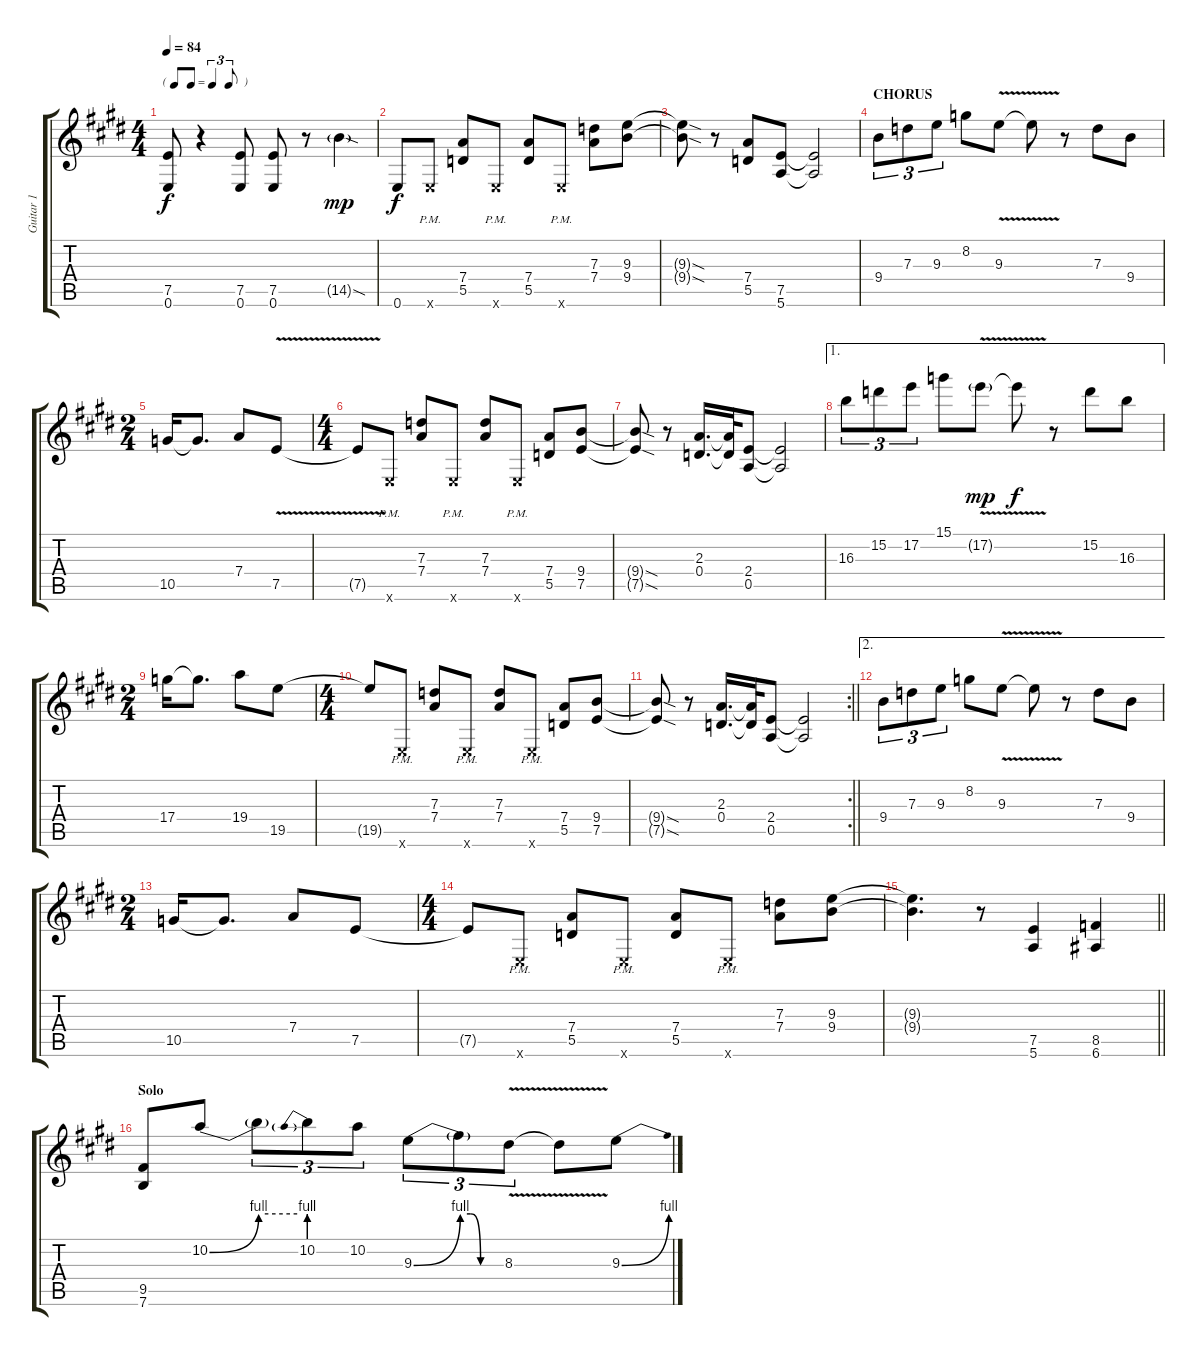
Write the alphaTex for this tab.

\track ("Guitar 1" "Guitar 1") {instrument electricguitarclean}
\staff {score tabs}
\tuning (E4 B3 G3 D3 A2 E2) {hide}
\ts (4 4)
\tf triplet8th
\tempo 84
\clef g2
\ks e
(7.5 0.6).8{dy f} r.4 (7.5 0.6).8 (7.5 0.6).8 r.8 14.5{sod g}.4{dy mp} |
0.6.8{dy f} 0.6{pm x}.8 (7.4 5.5).8 0.6{pm x}.8 (7.4 5.5).8 0.6{pm x}.8 (7.3 7.4).8 (9.3 9.4).8 |
(9.3{sod t} 9.4{sod t}).8 r.8 (7.4 5.5).8 (7.5 5.6).8 (7.5{t} 5.6{t}).2 |
\section ("" "CHORUS")
9.4.8{tu (3 2)} 7.3.8{tu (3 2)} 9.3.8{tu (3 2)} 8.2.8 9.3{v}.8 9.3{v t}.8 r.8 7.3.8 9.4.8 |
\ts (2 4)
10.5.16 10.5{t}.8{d} 7.4.8 7.5{v}.8 |
\ts (4 4)
7.5{t}.8 0.6{pm x}.8 (7.3 7.4).8 0.6{pm x}.8 (7.3 7.4).8 0.6{pm x}.8 (7.4 5.5).8 (9.4 7.5).8 |
(9.4{sod t} 7.5{sod t}).8 r.8 (2.3 0.4).16{d} (2.3{t} 0.4{t}).32 (2.4 0.5).8 (2.4{t} 0.5{t}).2 |
\ae 1
16.3.8{tu (3 2)} 15.2.8{tu (3 2)} 17.2.8{tu (3 2)} 15.1.8 17.2{v g}.8{dy mp} 17.2{v t}.8{dy f} r.8 15.2.8 16.3.8 |
\ts (2 4)
17.4.16 17.4{t}.8{d} 19.4.8 19.5.8 |
\ts (4 4)
19.5{t}.8 0.6{pm x}.8 (7.3 7.4).8 0.6{pm x}.8 (7.3 7.4).8 0.6{pm x}.8 (7.4 5.5).8 (9.4 7.5).8 |
\rc 2
\barLineRight lightlight
(9.4{sod t} 7.5{sod t}).8 r.8 (2.3 0.4).16{d} (2.3{t} 0.4{t}).32 (2.4 0.5).8 (2.4{t} 0.5{t}).2 |
\ae 2
9.4.8{tu (3 2)} 7.3.8{tu (3 2)} 9.3.8{tu (3 2)} 8.2.8 9.3{v}.8 9.3{v t}.8 r.8 7.3.8 9.4.8 |
\ts (2 4)
10.5.16 10.5{t}.8{d} 7.4.8 7.5.8 |
\ts (4 4)
7.5{t}.8 0.6{pm x}.8 (7.4 5.5).8 0.6{pm x}.8 (7.4 5.5).8 0.6{pm x}.8 (7.3 7.4).8 (9.3 9.4).8 |
\barLineRight lightlight
(9.3{t} 9.4{t}).4{d} r.8 (7.5 5.6).4 (8.5 6.6).4 |
\section ("" "Solo")
(9.5 7.6).8 10.2{be (bend 0 0 60 4)}.8 10.2{be (hold 0 4 60 4) t}.8{tu (3 2)} 10.2{be (prebend 0 4 60 4)}.8{tu (3 2)} 10.2.8{tu (3 2)} 9.3{be (bend 0 0 60 4)}.8{tu (3 2)} 9.3{be (custom 0 4 15 4 30 0 60 0) t}.8{tu (3 2)} 8.3{v}.8{tu (3 2)} 8.3{v t}.8 9.3{be (bend 0 0 60 4)}.8
